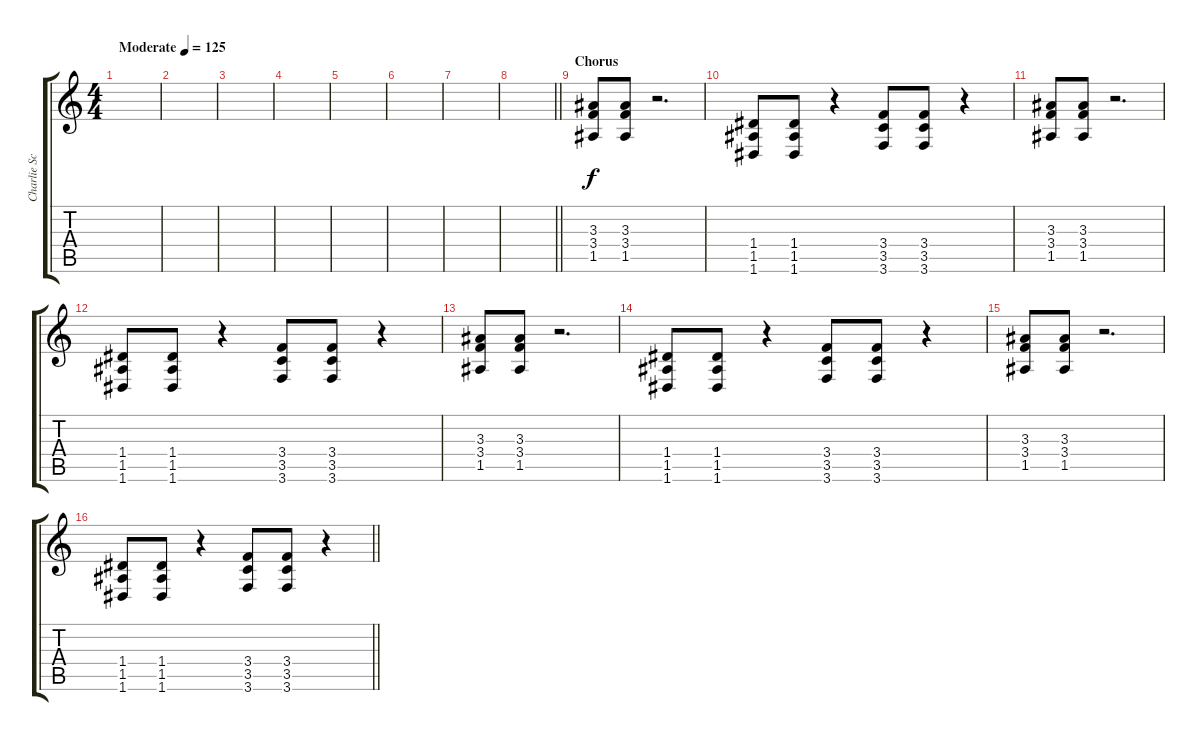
\track ("Charlie Scene" "Charlie Sc") {instrument overdrivenguitar}
\staff {score tabs}
\tuning (E4 B3 G3 D3 A2 D2) {hide}
\ts (4 4)
\tempo (125 "Moderate")
\clef g2
\ks c
|
|
|
|
|
|
|
\barLineRight lightlight
|
\section ("" "Chorus")
(3.3 3.4 1.5).8 (3.3 3.4 1.5).8 r.2{d} |
(1.4 1.5 1.6).8 (1.4 1.5 1.6).8 r.4 (3.4 3.5 3.6).8 (3.4 3.5 3.6).8 r.4 |
(3.3 3.4 1.5).8 (3.3 3.4 1.5).8 r.2{d} |
(1.4 1.5 1.6).8 (1.4 1.5 1.6).8 r.4 (3.4 3.5 3.6).8 (3.4 3.5 3.6).8 r.4 |
(3.3 3.4 1.5).8 (3.3 3.4 1.5).8 r.2{d} |
(1.4 1.5 1.6).8 (1.4 1.5 1.6).8 r.4 (3.4 3.5 3.6).8 (3.4 3.5 3.6).8 r.4 |
(3.3 3.4 1.5).8 (3.3 3.4 1.5).8 r.2{d} |
\barLineRight lightlight
(1.4 1.5 1.6).8 (1.4 1.5 1.6).8 r.4 (3.4 3.5 3.6).8 (3.4 3.5 3.6).8 r.4
